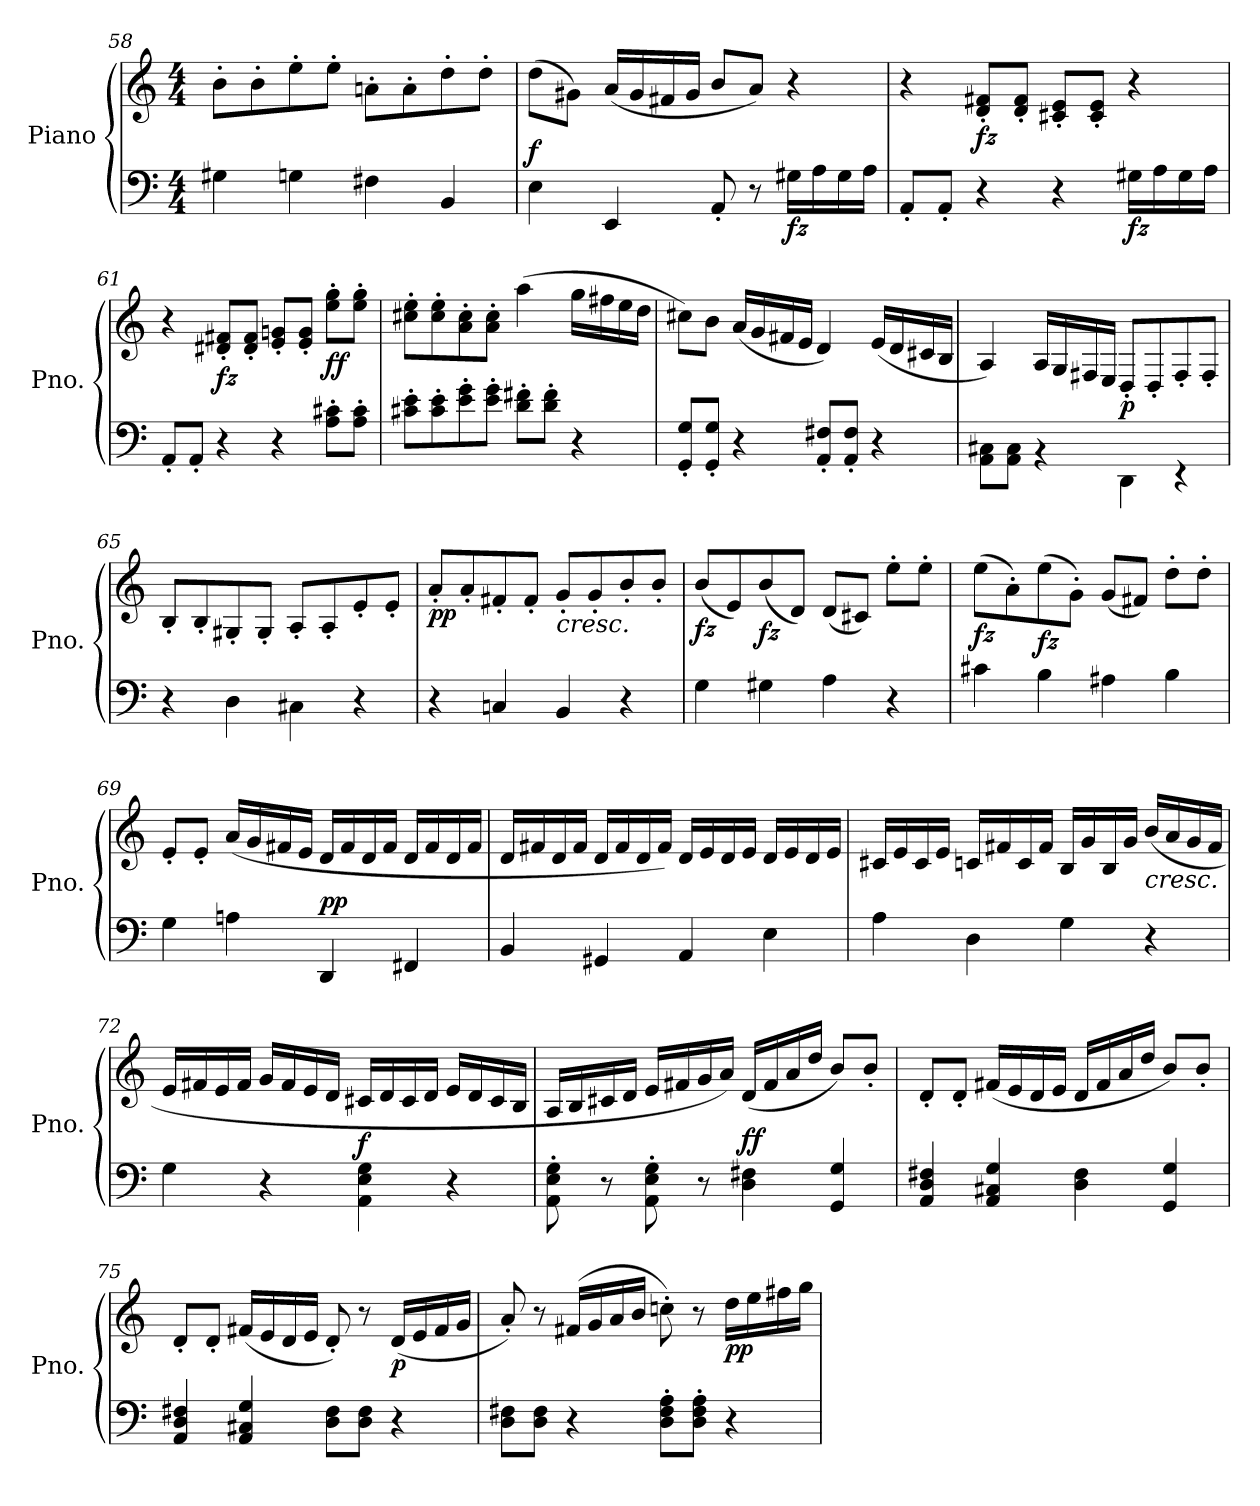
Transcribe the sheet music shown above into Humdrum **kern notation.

**kern	**kern	**dynam
*part1	*part1	*part1
*staff2	*staff1	*staff1/2
*I"Piano	*	*
*I'Pno.	*	*
*clefF4	*clefG2	*
*k[]	*k[]	*
*M4/4	*M4/4	*
=58	=58	=58
4G#X<\	8b'\L	.
.	8b'\	.
4Gn<\	8ee'\	.
.	8ee'\J	.
4F#X<\	8an'\L	.
.	8a'\	.
4BB</	8dd'\	.
.	8dd'\J	.
!!LO:LB:g=z
=59	=59	=59
!	!	!LO:DY:a=2
4E<\	(>8dd\L	f
.	8g#X\J)	.
4EE/	(<16a/LL	.
.	16g#/	.
.	16f#X/	.
.	16g#/JJ	.
8AA'/	8b/L	.
8r	8a/J)	.
!	!	!LO:DY:b=2
16G#X\LL	4r	fz
16A\	.	.
16G#\	.	.
16A\JJ	.	.
=60	=60	=60
8AA'/L	4r	.
8AA'/J	.	.
!	!	!LO:DY:b
4r	8d/' 8f#X/'L	fz
.	8d/' 8f#/'J	.
4r	8c#X/' 8e/'L	.
.	8c#/' 8e/'J	.
!	!	!LO:DY:b=2
16G#X\LL	4r	fz
16A\	.	.
16G#\	.	.
16A\JJ	.	.
=61	=61	=61
8AA'/L	4r	.
8AA'/J	.	.
!	!	!LO:DY:b
4r	8d#X/' 8f#X/'L	fz
.	8d#/' 8f#/'J	.
4r	8e/' 8gn/'L	.
.	8e/' 8g/'J	.
!	!	!LO:DY:b
8A\<' 8c#X\<'L	8ee\' 8gg\'L	ff
8A\' 8c#\'J	8ee\' 8gg\'J	.
!!LO:LB:g=z
=62	=62	=62
8c#X\<' 8e\<'L	8cc#X\' 8ee\'L	.
8c#\' 8e\'	8cc#\' 8ee\'	.
8e\<' 8g\<'	8a\' 8cc#\'	.
8e\' 8g\'J	8a\' 8cc#\'J	.
8d\' 8f#X\'L	(>4aa\	.
8d\' 8f#\'J	.	.
4r	16gg\LL	.
.	16ff#X\	.
.	16ee\	.
.	16dd\JJ	.
=63	=63	=63
8GG/' 8G/'L	8cc#X\L)	.
8GG/' 8G/'J	8b\J	.
4r	(<16a/LL	.
.	16g/	.
.	16f#X/	.
.	16e/JJ	.
8AA/' 8F#X/'L	4d/)	.
8AA/' 8F#/'J	.	.
4r	(>16e/LL	.
.	16d/	.
.	16c#X/	.
.	16B/JJ	.
=64	=64	=64
8AA\ 8C#X\L	4A/)	.
8AA\ 8C#\J	.	.
4rBB	16A/LL	.
.	16G/	.
.	16F#X/	.
.	16E/JJ	.
!	!	!LO:DY:b
4DD\	8D'/L	p
.	8D'/	.
4rEE	8F#'/	.
.	8F#'/J	.
!!LO:PB:g=z
=65	=65	=65
4r	8B'/L	.
.	8B'/	.
4D<\	8G#X'/	.
.	8G#'/J	.
4C#X\	8A'/L	.
.	8A'/	.
4r	8e'/	.
.	8e'/J	.
=66	=66	=66
!	!	!LO:DY:b
4r	8a'/L	pp
.	8a'/	.
4Cn</	8f#X'/	.
.	8f#'/J	.
!	!LO:TX:b:i:t=cresc.	!
4BB/	8g'/L	.
.	8g'/	.
4r	8b'/	.
.	8b'/J	.
=67	=67	=67
!	!	!LO:DY:b
4G<\	(<8b/L	fz
.	8e/)	.
!	!	!LO:DY:b
4G#X\	(<8b/	fz
.	8d/J)	.
4A\	(<8d/L	.
.	8c#X/J)	.
4r	8ee'\L	.
.	8ee'\J	.
=68	=68	=68
!	!	!LO:DY:b
4c#X<\	(>8ee\L	fz
.	8a'\)	.
!	!	!LO:DY:b
4B<\	(>8ee\	fz
.	8g'\J)	.
4A#X\	(<8g/L	.
.	8f#X/J)	.
4B\	8dd'\L	.
.	8dd'\J	.
!!LO:LB:g=z
=69	=69	=69
4G\	8e'/L	.
.	8e'/J	.
4An\	(<16a/LL	.
.	16g/	.
.	16f#X/	.
.	16e/JJ	.
!	!	!LO:DY:a=2
4DD</	16d/LL	pp
.	16f#/	.
.	16d/	.
.	16f#/JJ	.
4FF#X</	16d/LL	.
.	16f#/	.
.	16d/	.
.	16f#/JJ	.
=70	=70	=70
4BB</	16d/LL	.
.	16f#X/	.
.	16d/	.
.	16f#/JJ	.
4GG#X</	16d/LL	.
.	16f#/	.
.	16d/	.
.	16f#/JJ)	.
4AA</	16d/LL	.
.	16e/	.
.	16d/	.
.	16e/JJ	.
4E<\	16d/LL	.
.	16e/	.
.	16d/	.
.	16e/JJ	.
!!LO:LB:g=z
=71	=71	=71
4A<\	16c#X/LL	.
.	16e/	.
.	16c#/	.
.	16e/JJ	.
4D<\	16cn/LL	.
.	16f#X/	.
.	16c/	.
.	16f#/JJ	.
4G<\	16B/LL	.
.	16g/	.
.	16B/	.
.	16g/JJ	.
!	!LO:TX:b:i:t=cresc.	!
4r	(<16b/LL	.
.	16a/	.
.	16g/	.
.	16f#/JJ	.
=72	=72	=72
4G\	16e/LL	.
.	16f#X/	.
.	16e/	.
.	16f#/JJ	.
4r	16g/LL	.
.	16f#/	.
.	16e/	.
.	16d/JJ	.
!	!	!LO:DY:b
4AA\ 4E\ 4G\	16c#X/LL	f
.	16d/	.
.	16c#/	.
.	16d/JJ	.
4r	16e/LL	.
.	16d/	.
.	16c#/	.
.	16B/JJ	.
!!LO:LB:g=z
=73	=73	=73
8AA\' 8E\' 8G\'	16A/LL	.
.	16B/	.
8r	16c#X/	.
.	16d/JJ	.
8AA\' 8E\' 8G\'	16e/LL	.
.	16f#X/	.
8r	16g/	.
.	16a/JJ)	.
!	!	!LO:DY:a=2
4D\< 4F#X\<	(<16d/LL	ff
.	16f#/	.
.	16a/	.
.	16dd/JJ	.
4GG/ 4G/	8b/L)	.
.	8b'/J	.
=74	=74	=74
4AA/<< 4D/<< 4F#X/<<	8d'/L	.
.	8d'/J	.
4AA/< 4C#X/< 4G/<	(<16f#X/LL	.
.	16e/	.
.	16d/	.
.	16e/JJ	.
4D\< 4F#\<	16d/LL	.
.	16f#/	.
.	16a/	.
.	16dd/JJ	.
4GG/ 4G/	8b/L)	.
.	8b'/J	.
=75	=75	=75
4AA/ 4D/ 4F#X/	8d'/L	.
.	8d'/J	.
4AA/ 4C#X/ 4G/	(<16f#X/LL	.
.	16e/	.
.	16d/	.
.	16e/JJ	.
8D\< 8F#\<L	8d'/)	.
8D\ 8F#\J	8r	.
!	!	!LO:DY:b
4r	(<16d/LL	p
.	16e/	.
.	16f#/	.
.	16g/JJ	.
!!LO:LB:g=z
=76	=76	=76
8D\ 8F#X\L	8a'/)	.
8D\ 8F#\J	8r	.
4r	(>16f#X/LL	.
.	16g/	.
.	16a/	.
.	16b/JJ	.
8D\' 8F#\' 8A\'L	8ccn'\)	.
8D\' 8F#\' 8A\'J	8r	.
!	!	!LO:DY:b
4r	16dd\LL	pp
.	16ee\	.
.	16ff#X\	.
.	16gg\JJ	.
=	=	=
*-	*-	*-
